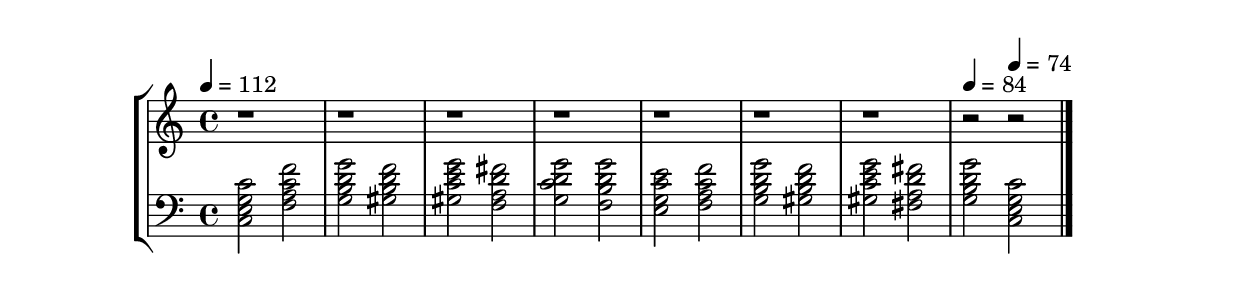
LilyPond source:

\version "2.12.1"

\header {
	 title = \markup \center-column {}
	 composer = \markup \center-column {}
}
melody = {

	\key c \major
	\tempo 4 = 112
	\clef treble
	\time 4/4
		\key c \major
	\tempo 4 = 112
	\clef treble
 r1  r1  r1  r1  r1  r1  r1  \tempo 4 = 84 r2 \tempo 4 = 74 r2 \bar "|."}
text = \lyricmode {

	
}
upper = {

	\tempo 4 = 112
	\key c \major
	\time 4/4
	\clef bass
	<c e g c'>2
<f a c' f'>2
<g b d' g'>2
<gis b d' f'>2
<gis c' e' g'>2
<f a d' fis'>2
<g c' d' g'>2
<f b d' g'>2
<e g c' e'>2
<f a c' f'>2
<g b d' g'>2
<gis b d' f'>2
<gis c' e' g'>2
<fis a d' fis'>2
<g b d' g'>2
<c e g c'>2

	 \bar "|."}
lower = {

	\tempo 4 = 112
	\key c \major
	\time 4/4
	\clef bass
 r1  r1  r1  r1  r1  r1  r1  r1 \bar "|."}
\score {
	<<
		 \new StaffGroup <<
		 \new Voice = "one" { \melody }
		 \new Lyrics \lyricsto "one" \text
			 \new Staff {\upper}
		 >>
	>>
	\layout {
		\context {
			\Voice
			\remove Note_heads_engraver
			\consists Completion_heads_engraver
		}
	}
	\midi {
	\context {
		\Score
		 tempoWholesPerMinute = #(ly:make-moment 120 4)
	}
	}
}
